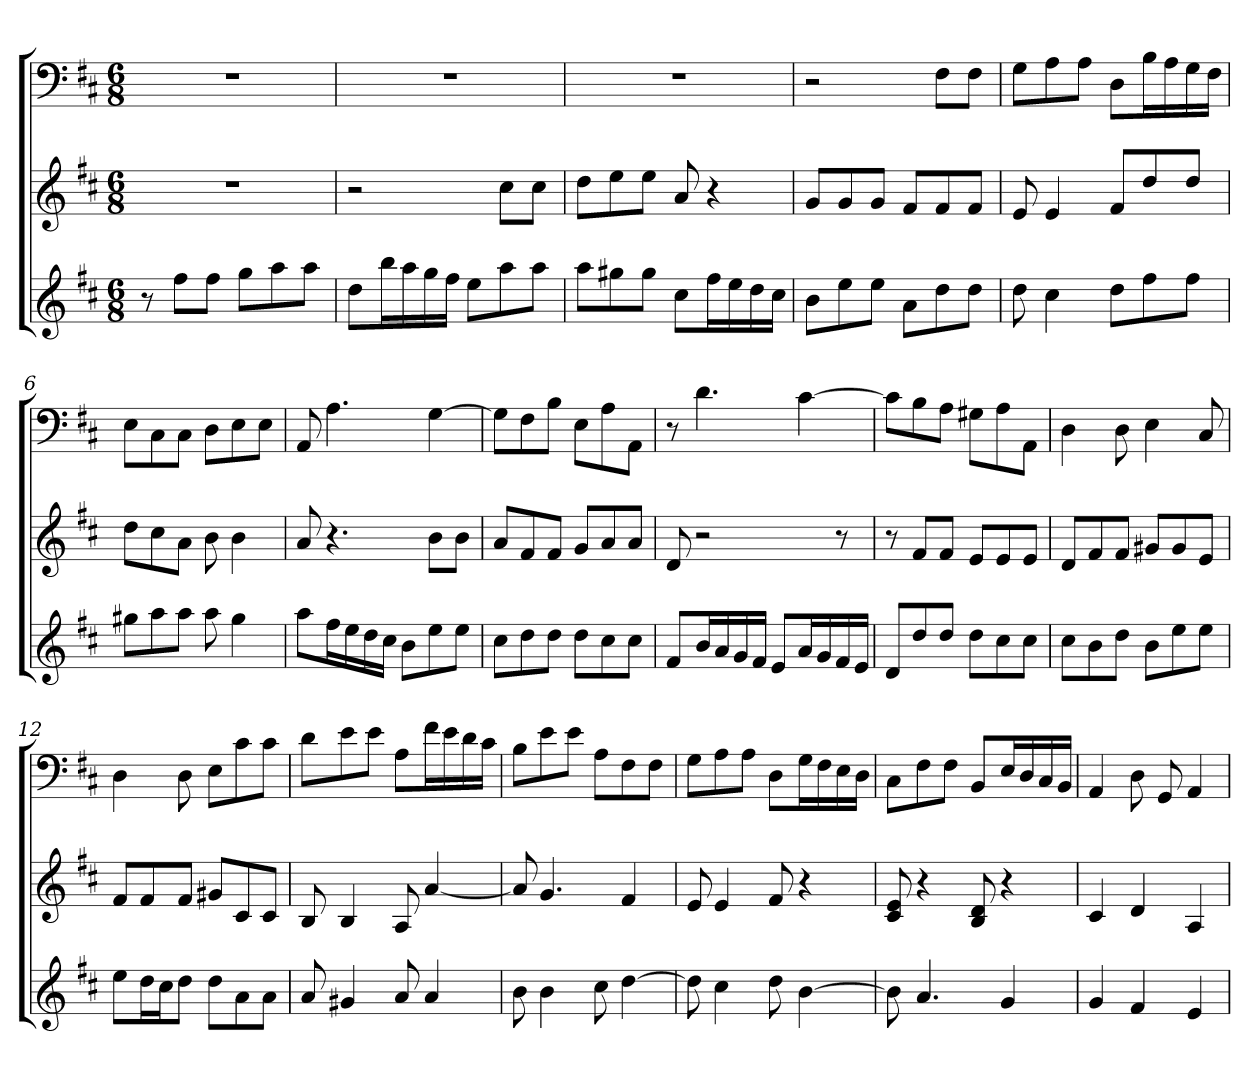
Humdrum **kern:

**kern	**kern	**kern
*part3	*part2	*part1
*staff3	*staff2	*staff1
*k[f#c#]	*k[f#c#]	*k[f#c#]
*D:	*D:	*D:
*M6/8	*M6/8	*M6/8
=1	=1	=1
8r	2.r	2.r
8ff#L	.	.
8ff#J	.	.
8ggL	.	.
8aa	.	.
8aaJ	.	.
=2	=2	=2
8ddL	2r	2.r
16bbL	.	.
16aa	.	.
16gg	.	.
16ff#JJ	.	.
8eeL	.	.
8aa	8cc#L	.
8aaJ	8cc#J	.
=3	=3	=3
8aaL	8ddL	2.r
8gg#X	8ee	.
8gg#J	8eeJ	.
8cc#L	8a	.
16ff#L	4r	.
16ee	.	.
16dd	.	.
16cc#JJ	.	.
=4	=4	=4
8bL	8gL	2r
8ee	8g	.
8eeJ	8gJ	.
8aL	8f#L	.
8dd	8f#	8F#L
8ddJ	8f#J	8F#J
=5	=5	=5
8dd	8e	8GL
4cc#	4e	8A
.	.	8AJ
8ddL	8f#L	8DL
8ff#	8dd	16BL
.	.	16A
8ff#J	8ddJ	16G
.	.	16F#JJ
=6	=6	=6
8gg#XL	8ddL	8EL
8aa	8cc#	8C#
8aaJ	8aJ	8C#J
8aa	8b	8DL
4gg#	4b	8E
.	.	8EJ
=7	=7	=7
8aaL	8a	8AA
16ff#L	4.r	4.A
16ee	.	.
16dd	.	.
16cc#JJ	.	.
8bL	.	.
8ee	8bL	[4G
8eeJ	8bJ	.
=8	=8	=8
8cc#L	8aL	8GL]
8dd	8f#	8F#
8ddJ	8f#J	8BJ
8ddL	8gL	8EL
8cc#	8a	8A
8cc#J	8aJ	8AAJ
=9	=9	=9
8f#L	8d	8r
16bL	2r	4.d
16a	.	.
16g	.	.
16f#JJ	.	.
8eL	.	.
16aL	.	[4c#
16g	.	.
16f#	8r	.
16eJJ	.	.
=10	=10	=10
8dL	8r	8c#L]
8dd	8f#L	8B
8ddJ	8f#J	8AJ
8ddL	8eL	8G#XL
8cc#	8e	8A
8cc#J	8eJ	8AAJ
=11	=11	=11
8cc#L	8dL	4D
8b	8f#	.
8ddJ	8f#J	8D
8bL	8g#XL	4E
8ee	8g#	.
8eeJ	8eJ	8C#
=12	=12	=12
8eeL	8f#L	4D
16ddL	8f#	.
16cc#J	.	.
8ddJ	8f#J	8D
8ddL	8g#XL	8EL
8a	8c#	8c#
8aJ	8c#J	8c#J
=13	=13	=13
8a	8B	8dL
4g#X	4B	8e
.	.	8eJ
8a	8A	8AL
4a	[4a	16f#L
.	.	16e
.	.	16d
.	.	16c#JJ
=14	=14	=14
8b	8a]	8BL
4b	4.g	8e
.	.	8eJ
8cc#	.	8AL
[4dd	4f#	8F#
.	.	8F#J
=15	=15	=15
8dd]	8e	8GL
4cc#	4e	8A
.	.	8AJ
8dd	8f#	8DL
[4b	4r	16GL
.	.	16F#
.	.	16E
.	.	16DJJ
=16	=16	=16
8b]	8c# 8e	8C#L
4.a	4r	8F#
.	.	8F#J
.	8B 8d	8BBL
4g	4r	16EL
.	.	16D
.	.	16C#
.	.	16BBJJ
=17	=17	=17
4g	4c#	4AA
4f#	4d	8D
.	.	8GG
4e	4A	4AA
=	=	=
*-	*-	*-
